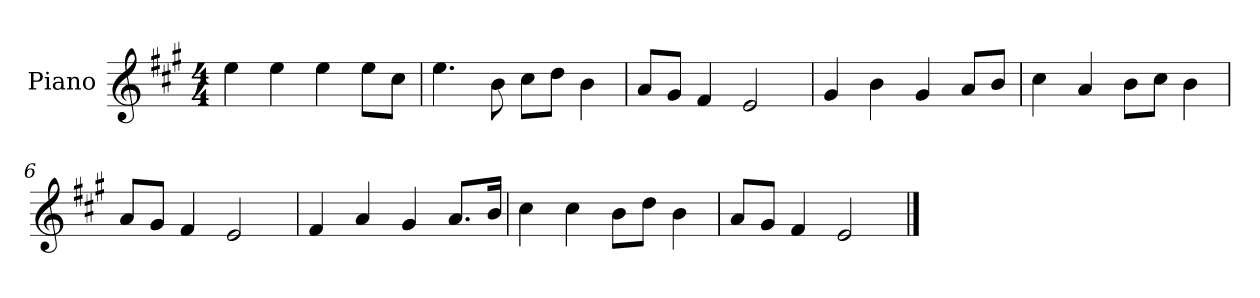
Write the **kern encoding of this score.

**kern
*part1
*staff1
*I"Piano
*I'P-no
*clefG2
*k[f#c#g#]
*M4/4
*MM90
=1
4ee\
4ee\
4ee\
8ee\L
8cc#\J
=2
4.ee\
8b\
8cc#\L
8dd\J
4b\
=3
8a/L
8g#/J
4f#/
2e/
=4
4g#/
4b\
4g#/
8a/L
8b/J
=5
4cc#\
4a/
8b\L
8cc#\J
4b\
=6
8a/L
8g#/J
4f#/
2e/
=7
4f#/
4a/
4g#/
8.a/L
16b/Jk
!!LO:LB:g=z
=8
4cc#\
4cc#\
8b\L
8dd\J
4b\
=9
8a/L
8g#/J
4f#/
2e/
==
*-
